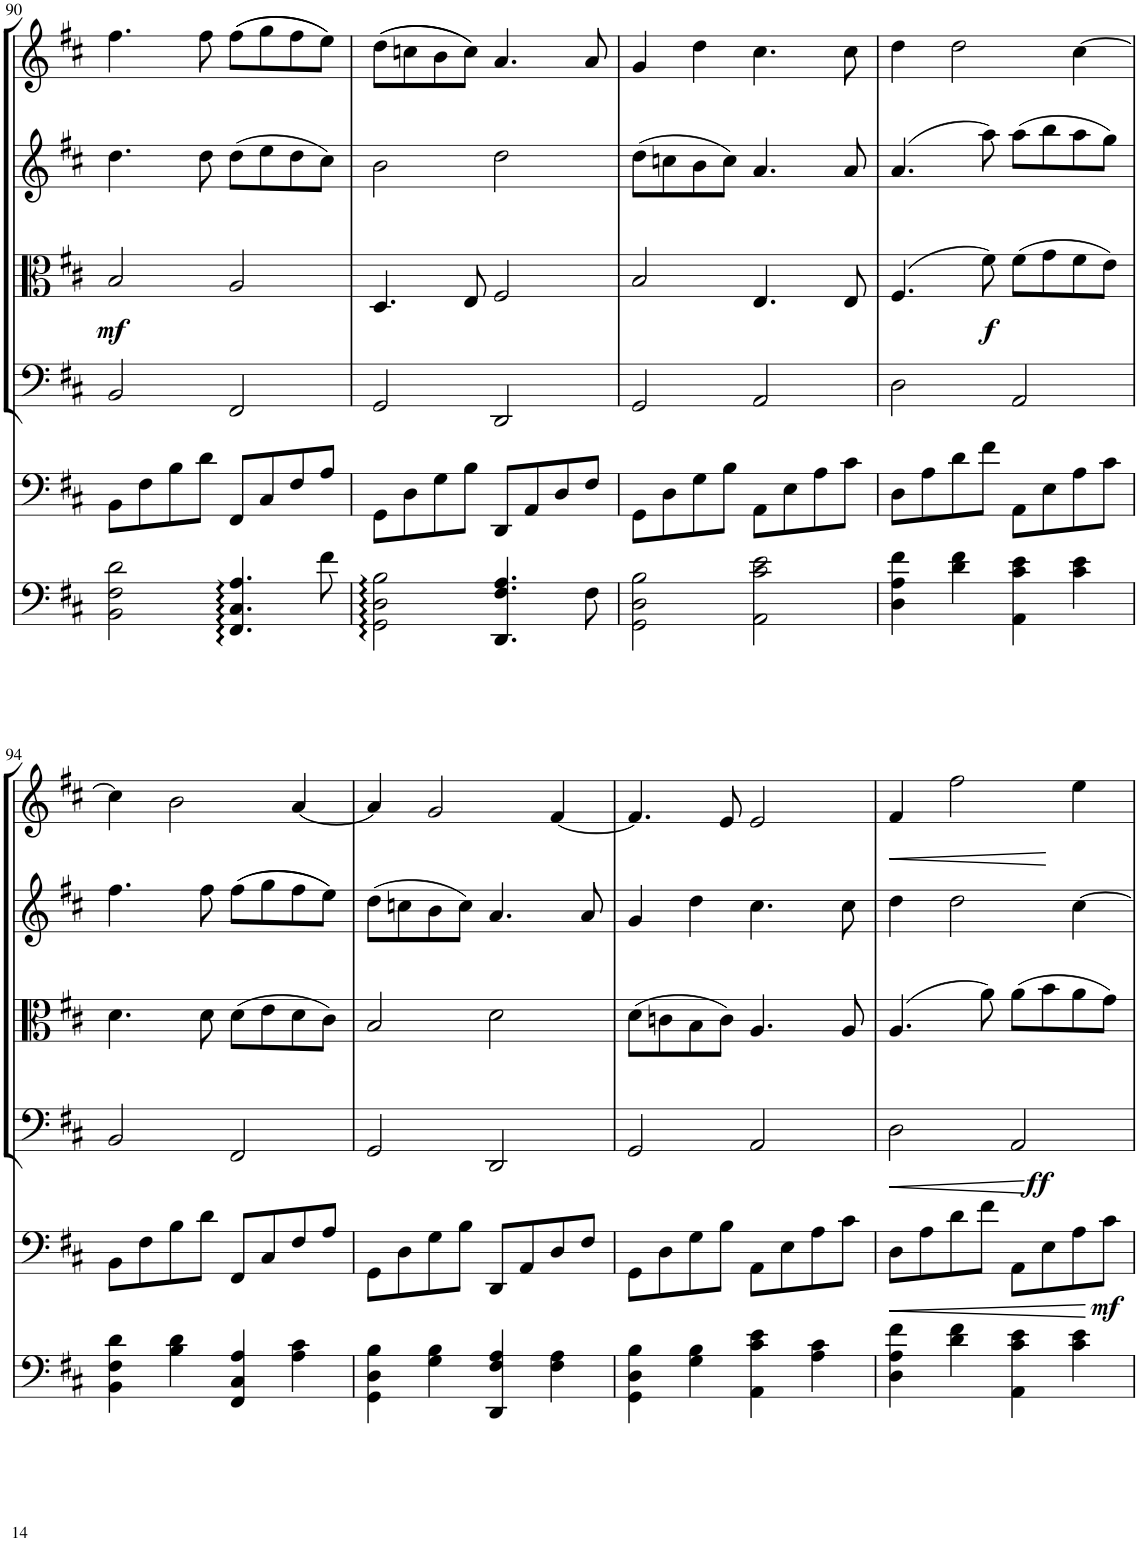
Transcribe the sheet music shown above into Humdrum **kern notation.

**kern	**kern	**dynam	**kern	**dynam	**kern	**dynam	**kern	**kern
*part6	*part5	*part5	*part4	*part4	*part3	*part3	*part2	*part1
*staff6	*staff5	*staff5	*staff4	*staff4	*staff3	*staff3	*staff2	*staff1
*I"Optional Piano	*I"Optional Violoncello	*	*I"Violoncello	*	*I"Viola	*	*I"Violin II	*I"Violin I
*I'Pno	*I'Vc	*	*I'Vc	*	*I'Vla	*	*I'Vln	*I'Vln
!!LO:PB:g=z
*clefF4	*clefF4	*	*clefF4	*	*clefC3	*	*clefG2	*clefG2
*k[f#c#]	*k[f#c#]	*	*k[f#c#]	*	*k[f#c#]	*	*k[f#c#]	*k[f#c#]
*M4/4	*M4/4	*	*M4/4	*	*M4/4	*	*M4/4	*M4/4
=90	=90	=90	=90	=90	=90	=90	=90	=90
!	!	!	!	!	!	!LO:DY:b	!	!
2BB\ 2F#\ 2d\	8BB\L	.	2BB/	.	2B/	mf	4.dd\	4.ff#\
.	8F#\	.	.	.	.	.	.	.
.	8B\	.	.	.	.	.	.	.
.	8d\J	.	.	.	.	.	8dd\	8ff#\
4.FF#/ 4.C#/ 4.A/	8FF#/L	.	2FF#/	.	2A/	.	(8dd\L	((8ff#\L
.	8C#/	.	.	.	.	.	8ee\	8gg\
.	8F#/	.	.	.	.	.	8dd\	8ff#\
8f#\	8A/J	.	.	.	.	.	8cc#\J)	8ee\J))
=91	=91	=91	=91	=91	=91	=91	=91	=91
2GG\ 2D\ 2B\	8GG\L	.	2GG/	.	4.D/	.	2b\	((8dd\L
.	8D\	.	.	.	.	.	.	8ccn\
.	8G\	.	.	.	.	.	.	8b\
.	8B\J	.	.	.	8E/	.	.	8cc\J))
4.DD/ 4.F#/ 4.A/	8DD/L	.	2DD/	.	2F#/	.	2dd\	4.a/
.	8AA/	.	.	.	.	.	.	.
.	8D/	.	.	.	.	.	.	.
8F#\	8F#/J	.	.	.	.	.	.	8a/
=92	=92	=92	=92	=92	=92	=92	=92	=92
2GG\ 2D\ 2B\	8GG\L	.	2GG/	.	2B/	.	(8dd\L	4g/
.	8D\	.	.	.	.	.	8ccn\	.
.	8G\	.	.	.	.	.	8b\	4dd\
.	8B\J	.	.	.	.	.	8cc\J)	.
2AA\ 2c#\ 2e\	8AA\L	.	2AA/	.	4.E/	.	4.a/	4.cc#\
.	8E\	.	.	.	.	.	.	.
.	8A\	.	.	.	.	.	.	.
.	8c#\J	.	.	.	8E/	.	8a/	8cc#\
=93	=93	=93	=93	=93	=93	=93	=93	=93
4D\ 4A\ 4f#\	8D\L	.	2D\	.	(4.F#/	.	(4.a/	4dd\
.	8A\	.	.	.	.	.	.	.
4d\ 4f#\	8d\	.	.	.	.	.	.	2dd\
!	!	!	!	!	!	!LO:DY:b	!	!
.	8f#\J	.	.	.	8f#\)	f	8aa\)	.
4AA\ 4c#\ 4e\	8AA\L	.	2AA/	.	(8f#\L	.	(8aa\L	.
.	8E\	.	.	.	8g\	.	8bb\	.
4c#\ 4e\	8A\	.	.	.	8f#\	.	8aa\	[4cc#\
.	8c#\J	.	.	.	8e\J)	.	8gg\J)	.
!!LO:LB:g=z
=94	=94	=94	=94	=94	=94	=94	=94	=94
4BB\ 4F#\ 4d\	8BB\L	.	2BB/	.	4.d\	.	4.ff#\	4cc#\]
.	8F#\	.	.	.	.	.	.	.
4B\ 4d\	8B\	.	.	.	.	.	.	2b\
.	8d\J	.	.	.	8d\	.	8ff#\	.
4FF#/ 4C#/ 4A/	8FF#/L	.	2FF#/	.	(8d\L	.	((8ff#\L	.
.	8C#/	.	.	.	8e\	.	8gg\	.
4A\ 4c#\	8F#/	.	.	.	8d\	.	8ff#\	[4a/
.	8A/J	.	.	.	8c#\J)	.	8ee\J))	.
=95	=95	=95	=95	=95	=95	=95	=95	=95
4GG\ 4D\ 4B\	8GG\L	.	2GG/	.	2B/	.	(8dd\L	4a/]
.	8D\	.	.	.	.	.	8ccn\	.
4G\ 4B\	8G\	.	.	.	.	.	8b\	2g/
.	8B\J	.	.	.	.	.	8cc\J)	.
4DD/ 4F#/ 4A/	8DD/L	.	2DD/	.	2d\	.	4.a/	.
.	8AA/	.	.	.	.	.	.	.
4F#\ 4A\	8D/	.	.	.	.	.	.	[4f#/
.	8F#/J	.	.	.	.	.	8a/	.
=96	=96	=96	=96	=96	=96	=96	=96	=96
4GG\ 4D\ 4B\	8GG\L	.	2GG/	.	(8d\L	.	4g/	4.f#/]
.	8D\	.	.	.	8cn\	.	.	.
4G\ 4B\	8G\	.	.	.	8B\	.	4dd\	.
.	8B\J	.	.	.	8c\J)	.	.	8e/
4AA\ 4c#\ 4e\	8AA\L	.	2AA/	.	4.A/	.	4.cc#\	2e/
.	8E\	.	.	.	.	.	.	.
4A\ 4c#\	8A\	.	.	.	.	.	.	.
.	8c#\J	.	.	.	8A/	.	8cc#\	.
=97	=97	=97	=97	=97	=97	=97	=97	=97
!	!	!LO:HP:b	!	!LO:HP:b	!	!	!	!
4D\ 4A\ 4f#\	8D\L	<	2D\	<	(4.A/	.	4dd\	4f#/
.	8A\	.	.	.	.	.	.	.
4d\ 4f#\	8d\	.	.	.	.	.	2dd\	2ff#\
.	8f#\J	.	.	.	8a\)	.	.	.
!	!	!	!	!LO:DY:b	!	!	!	!
4AA\ 4c#\ 4e\	8AA\L	.	2AA/	ff	(8a\L	.	.	.
.	8E\	.	.	.	8b\	.	.	.
4c#\ 4e\	8A\	.	.	.	8a\	.	[4cc#\	4ee\
!	!	!LO:DY:b	!	!	!	!	!	!
.	8c#\J	mf	.	.	8g\J)	.	.	.
.	.	[	.	[	.	.	.	.
=	=	=	=	=	=	=	=	=
*-	*-	*-	*-	*-	*-	*-	*-	*-
